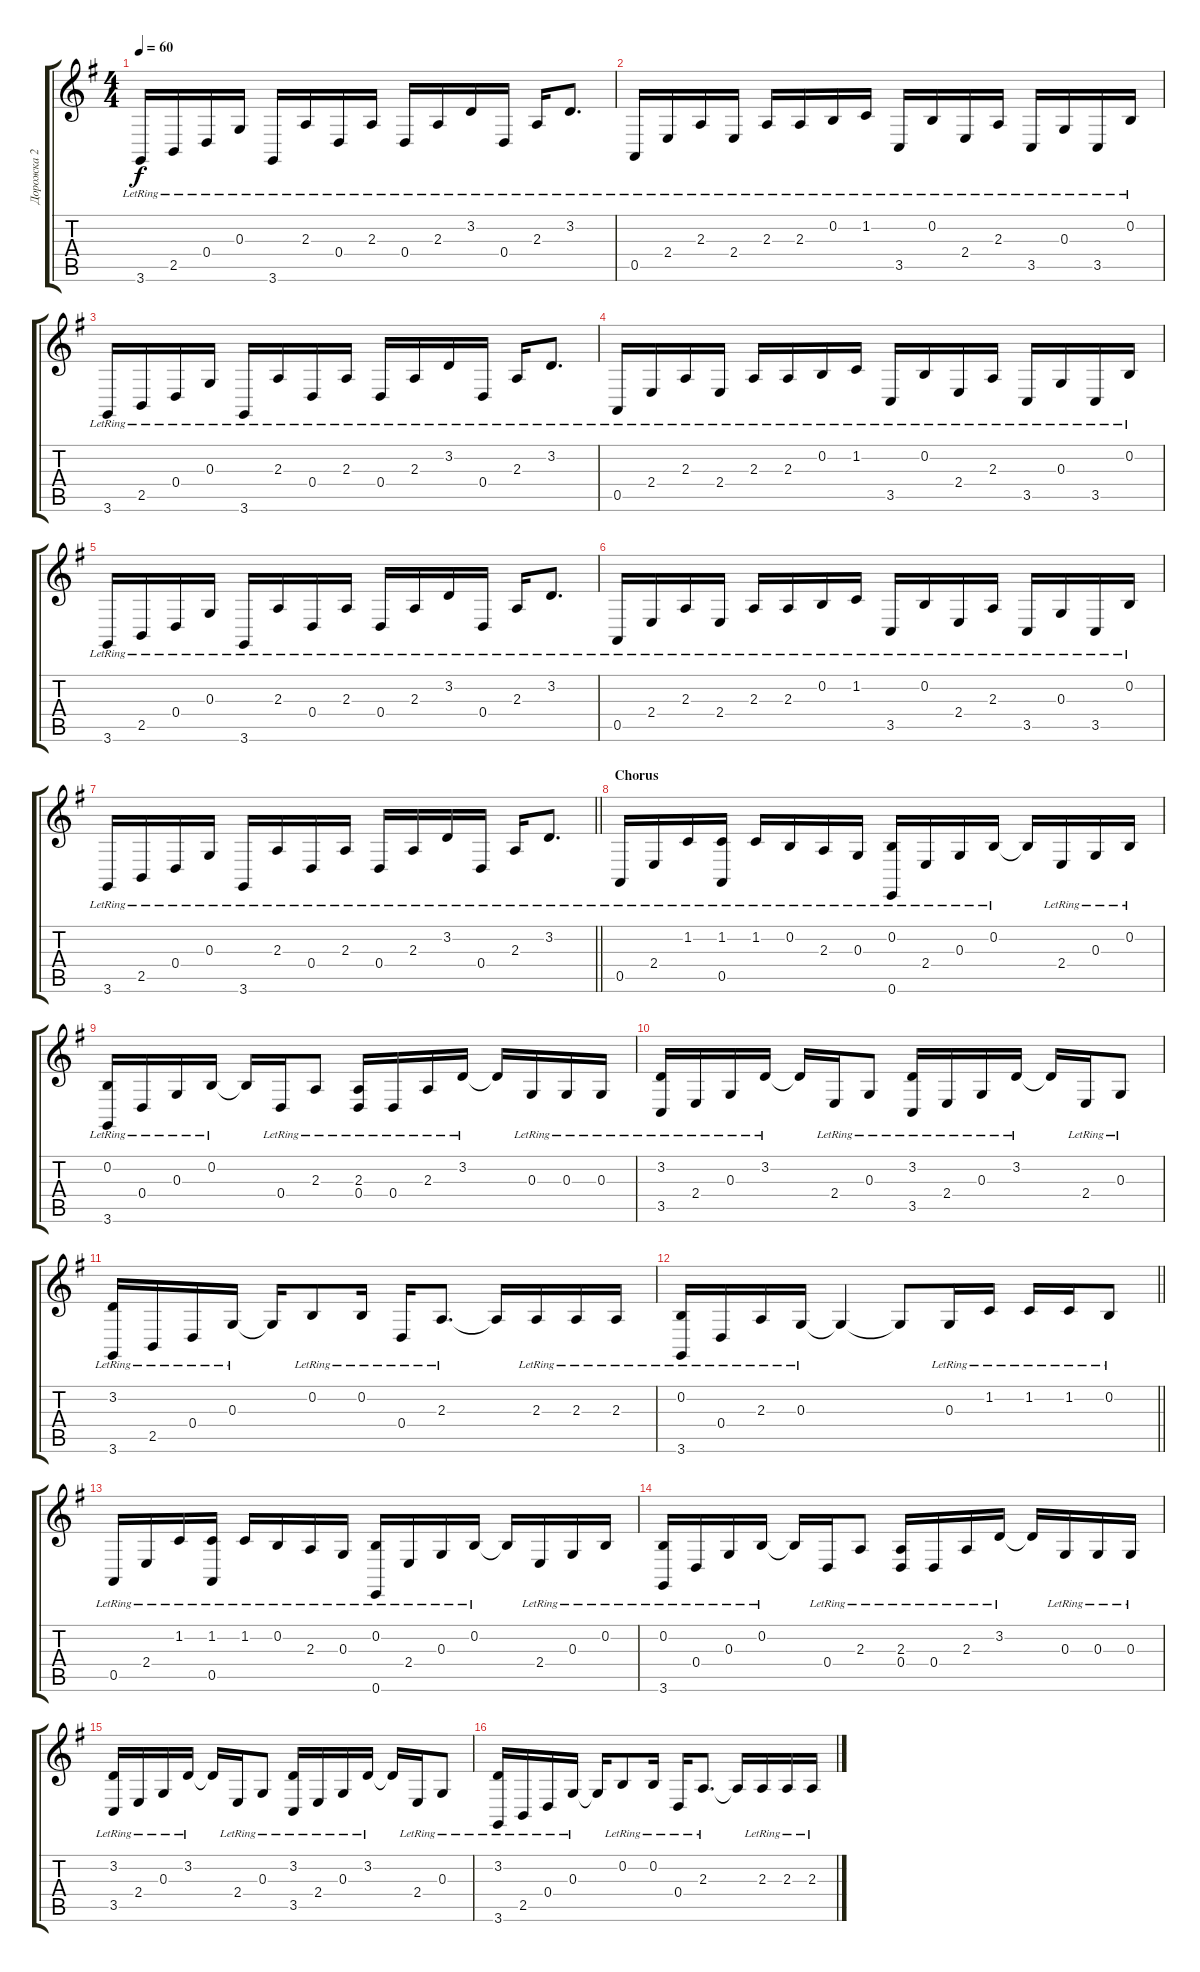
\track ("Дорожка 2" "Дорожка 2") {instrument electricgrandpiano}
\staff {score tabs}
\tuning (E4 B3 G3 D3 A2 E2) {hide}
\ts (4 4)
\tempo 60
\clef g2
\ks g
3.6{lr}.16{dy f} 2.5{lr}.16 0.4{lr}.16 0.3{lr}.16 3.6{lr}.16 2.3{lr}.16 0.4{lr}.16 2.3{lr}.16 0.4{lr}.16 2.3{lr}.16 3.2{lr}.16 0.4{lr}.16 2.3{lr}.16 3.2{lr}.8{d} |
0.5{lr}.16 2.4{lr}.16 2.3{lr}.16 2.4{lr}.16 2.3{lr}.16 2.3{lr}.16 0.2{lr}.16 1.2{lr}.16 3.5{lr}.16 0.2{lr}.16 2.4{lr}.16 2.3{lr}.16 3.5{lr}.16 0.3{lr}.16 3.5{lr}.16 0.2{lr}.16 |
3.6{lr}.16 2.5{lr}.16 0.4{lr}.16 0.3{lr}.16 3.6{lr}.16 2.3{lr}.16 0.4{lr}.16 2.3{lr}.16 0.4{lr}.16 2.3{lr}.16 3.2{lr}.16 0.4{lr}.16 2.3{lr}.16 3.2{lr}.8{d} |
0.5{lr}.16 2.4{lr}.16 2.3{lr}.16 2.4{lr}.16 2.3{lr}.16 2.3{lr}.16 0.2{lr}.16 1.2{lr}.16 3.5{lr}.16 0.2{lr}.16 2.4{lr}.16 2.3{lr}.16 3.5{lr}.16 0.3{lr}.16 3.5{lr}.16 0.2{lr}.16 |
3.6{lr}.16 2.5{lr}.16 0.4{lr}.16 0.3{lr}.16 3.6{lr}.16 2.3{lr}.16 0.4{lr}.16 2.3{lr}.16 0.4{lr}.16 2.3{lr}.16 3.2{lr}.16 0.4{lr}.16 2.3{lr}.16 3.2{lr}.8{d} |
0.5{lr}.16 2.4{lr}.16 2.3{lr}.16 2.4{lr}.16 2.3{lr}.16 2.3{lr}.16 0.2{lr}.16 1.2{lr}.16 3.5{lr}.16 0.2{lr}.16 2.4{lr}.16 2.3{lr}.16 3.5{lr}.16 0.3{lr}.16 3.5{lr}.16 0.2{lr}.16 |
\barLineRight lightlight
3.6{lr}.16 2.5{lr}.16 0.4{lr}.16 0.3{lr}.16 3.6{lr}.16 2.3{lr}.16 0.4{lr}.16 2.3{lr}.16 0.4{lr}.16 2.3{lr}.16 3.2{lr}.16 0.4{lr}.16 2.3{lr}.16 3.2{lr}.8{d} |
\section ("" "Chorus")
0.5{lr}.16 2.4{lr}.16 1.2{lr}.16 (1.2{lr} 0.5{lr}).16 1.2{lr}.16 0.2{lr}.16 2.3{lr}.16 0.3{lr}.16 (0.2{lr} 0.6{lr}).16 2.4{lr}.16 0.3{lr}.16 0.2{lr}.16 0.2{t}.16 2.4{lr}.16 0.3{lr}.16 0.2{lr}.16 |
(0.2{lr} 3.6{lr}).16 0.4{lr}.16 0.3{lr}.16 0.2{lr}.16 0.2{t}.16 0.4{lr}.16 2.3{lr}.8 (2.3{lr} 0.4{lr}).16 0.4{lr}.16 2.3{lr}.16 3.2{lr}.16 3.2{t}.16 0.3{lr}.16 0.3{lr}.16 0.3{lr}.16 |
(3.2{lr} 3.5{lr}).16 2.4{lr}.16 0.3{lr}.16 3.2{lr}.16 3.2{t}.16 2.4{lr}.16 0.3{lr}.8 (3.2{lr} 3.5{lr}).16 2.4{lr}.16 0.3{lr}.16 3.2{lr}.16 3.2{t}.16 2.4{lr}.16 0.3{lr}.8 |
(3.2{lr} 3.6{lr}).16 2.5{lr}.16 0.4{lr}.16 0.3{lr}.16 0.3{t}.16 0.2{lr}.8 0.2{lr}.16 0.4{lr}.16 2.3{lr}.8{d} 2.3{t}.16 2.3{lr}.16 2.3{lr}.16 2.3{lr}.16 |
\barLineRight lightlight
(0.2{lr} 3.6{lr}).16 0.4{lr}.16 2.3{lr}.16 0.3{lr}.16 0.3{t}.4 0.3{t}.8 0.3{lr}.16 1.2{lr}.16 1.2{lr}.16 1.2{lr}.16 0.2{lr}.8 |
0.5{lr}.16 2.4{lr}.16 1.2{lr}.16 (1.2{lr} 0.5{lr}).16 1.2{lr}.16 0.2{lr}.16 2.3{lr}.16 0.3{lr}.16 (0.2{lr} 0.6{lr}).16 2.4{lr}.16 0.3{lr}.16 0.2{lr}.16 0.2{t}.16 2.4{lr}.16 0.3{lr}.16 0.2{lr}.16 |
(0.2{lr} 3.6{lr}).16 0.4{lr}.16 0.3{lr}.16 0.2{lr}.16 0.2{t}.16 0.4{lr}.16 2.3{lr}.8 (2.3{lr} 0.4{lr}).16 0.4{lr}.16 2.3{lr}.16 3.2{lr}.16 3.2{t}.16 0.3{lr}.16 0.3{lr}.16 0.3{lr}.16 |
(3.2{lr} 3.5{lr}).16 2.4{lr}.16 0.3{lr}.16 3.2{lr}.16 3.2{t}.16 2.4{lr}.16 0.3{lr}.8 (3.2{lr} 3.5{lr}).16 2.4{lr}.16 0.3{lr}.16 3.2{lr}.16 3.2{t}.16 2.4{lr}.16 0.3{lr}.8 |
(3.2{lr} 3.6{lr}).16 2.5{lr}.16 0.4{lr}.16 0.3{lr}.16 0.3{t}.16 0.2{lr}.8 0.2{lr}.16 0.4{lr}.16 2.3{lr}.8{d} 2.3{t}.16 2.3{lr}.16 2.3{lr}.16 2.3{lr}.16
